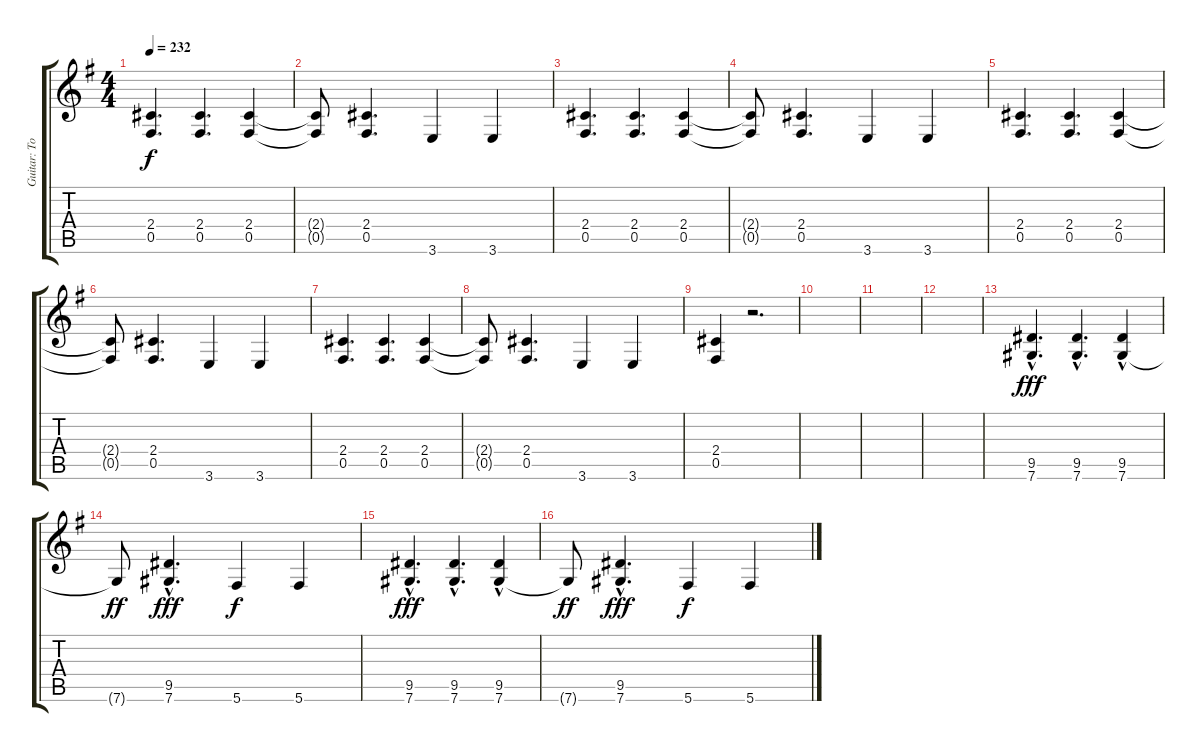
\track ("Guitar: Tony" "Guitar: To") {instrument distortionguitar}
\staff {score tabs}
\tuning (Db4 Ab3 E3 B2 Gb2 Db2) {hide}
\ts (4 4)
\tempo 232
\clef g2
\ks g
(2.4 0.5).4{d dy f} (2.4 0.5).4{d} (2.4 0.5).4 |
(2.4{t} 0.5{t}).8 (2.4 0.5).4{d} 3.6.4 3.6.4 |
(2.4 0.5).4{d} (2.4 0.5).4{d} (2.4 0.5).4 |
(2.4{t} 0.5{t}).8 (2.4 0.5).4{d} 3.6.4 3.6.4 |
(2.4 0.5).4{d} (2.4 0.5).4{d} (2.4 0.5).4 |
(2.4{t} 0.5{t}).8 (2.4 0.5).4{d} 3.6.4 3.6.4 |
(2.4 0.5).4{d} (2.4 0.5).4{d} (2.4 0.5).4 |
(2.4{t} 0.5{t}).8 (2.4 0.5).4{d} 3.6.4 3.6.4 |
(2.4 0.5).4 r.2{d} |
|
|
|
(9.5 7.6{hac}).4{d dy fff} (9.5 7.6{hac}).4{d} (9.5 7.6{hac}).4 |
7.6{t}.8{dy ff} (9.5 7.6{hac}).4{d dy fff} 5.6.4{dy f} 5.6.4 |
(9.5 7.6{hac}).4{d dy fff} (9.5 7.6{hac}).4{d} (9.5 7.6{hac}).4 |
7.6{t}.8{dy ff} (9.5 7.6{hac}).4{d dy fff} 5.6.4{dy f} 5.6.4
